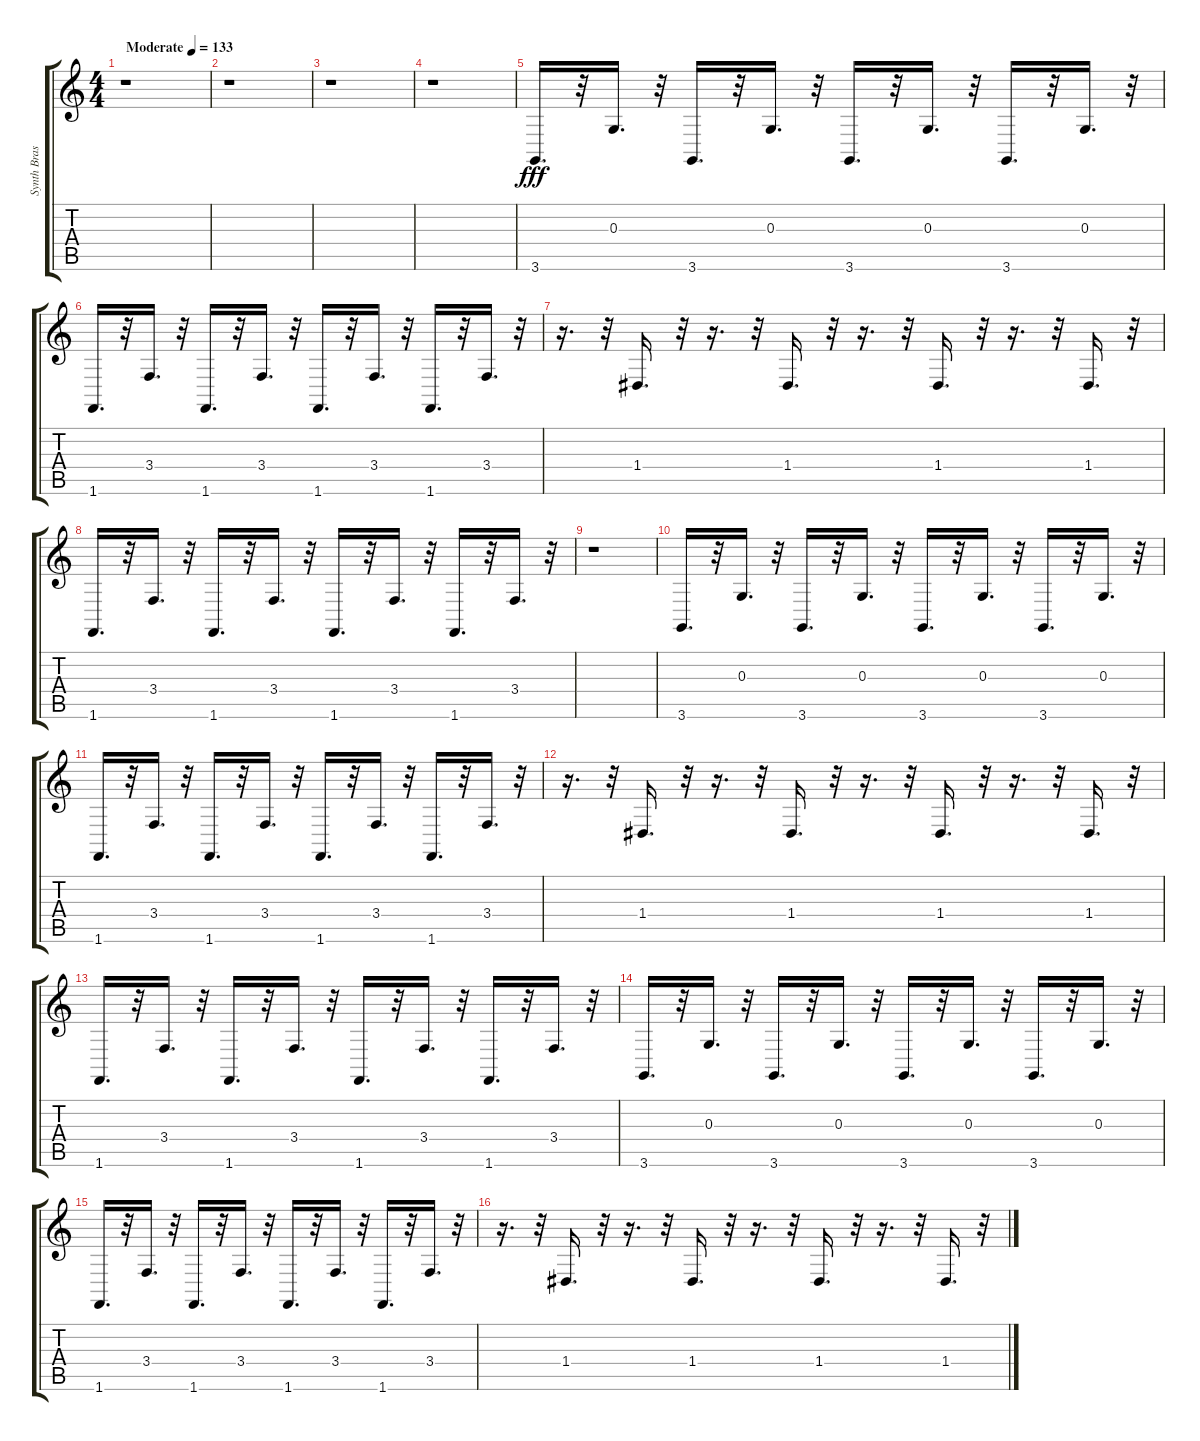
\track ("Synth Brass1" "Synth Bras") {instrument synthbrass1}
\staff {score tabs}
\tuning (E4 B3 G3 D3 A2 E2) {hide}
\ts (4 4)
\tempo (133 "Moderate")
\clef g2
\ks c
r.1{dy fff instrument synthbrass1} |
r.1 |
r.1 |
r.1 |
3.6.16{d} r.32 0.3.16{d} r.32 3.6.16{d} r.32 0.3.16{d} r.32 3.6.16{d} r.32 0.3.16{d} r.32 3.6.16{d} r.32 0.3.16{d} r.32 |
1.6.16{d} r.32 3.4.16{d} r.32 1.6.16{d} r.32 3.4.16{d} r.32 1.6.16{d} r.32 3.4.16{d} r.32 1.6.16{d} r.32 3.4.16{d} r.32 |
r.16{d} r.32 1.4.16{d} r.32 r.16{d} r.32 1.4.16{d} r.32 r.16{d} r.32 1.4.16{d} r.32 r.16{d} r.32 1.4.16{d} r.32 |
1.6.16{d} r.32 3.4.16{d} r.32 1.6.16{d} r.32 3.4.16{d} r.32 1.6.16{d} r.32 3.4.16{d} r.32 1.6.16{d} r.32 3.4.16{d} r.32 |
r.1 |
3.6.16{d} r.32 0.3.16{d} r.32 3.6.16{d} r.32 0.3.16{d} r.32 3.6.16{d} r.32 0.3.16{d} r.32 3.6.16{d} r.32 0.3.16{d} r.32 |
1.6.16{d} r.32 3.4.16{d} r.32 1.6.16{d} r.32 3.4.16{d} r.32 1.6.16{d} r.32 3.4.16{d} r.32 1.6.16{d} r.32 3.4.16{d} r.32 |
r.16{d} r.32 1.4.16{d} r.32 r.16{d} r.32 1.4.16{d} r.32 r.16{d} r.32 1.4.16{d} r.32 r.16{d} r.32 1.4.16{d} r.32 |
1.6.16{d} r.32 3.4.16{d} r.32 1.6.16{d} r.32 3.4.16{d} r.32 1.6.16{d} r.32 3.4.16{d} r.32 1.6.16{d} r.32 3.4.16{d} r.32 |
3.6.16{d} r.32 0.3.16{d} r.32 3.6.16{d} r.32 0.3.16{d} r.32 3.6.16{d} r.32 0.3.16{d} r.32 3.6.16{d} r.32 0.3.16{d} r.32 |
1.6.16{d} r.32 3.4.16{d} r.32 1.6.16{d} r.32 3.4.16{d} r.32 1.6.16{d} r.32 3.4.16{d} r.32 1.6.16{d} r.32 3.4.16{d} r.32 |
r.16{d} r.32 1.4.16{d} r.32 r.16{d} r.32 1.4.16{d} r.32 r.16{d} r.32 1.4.16{d} r.32 r.16{d} r.32 1.4.16{d} r.32
